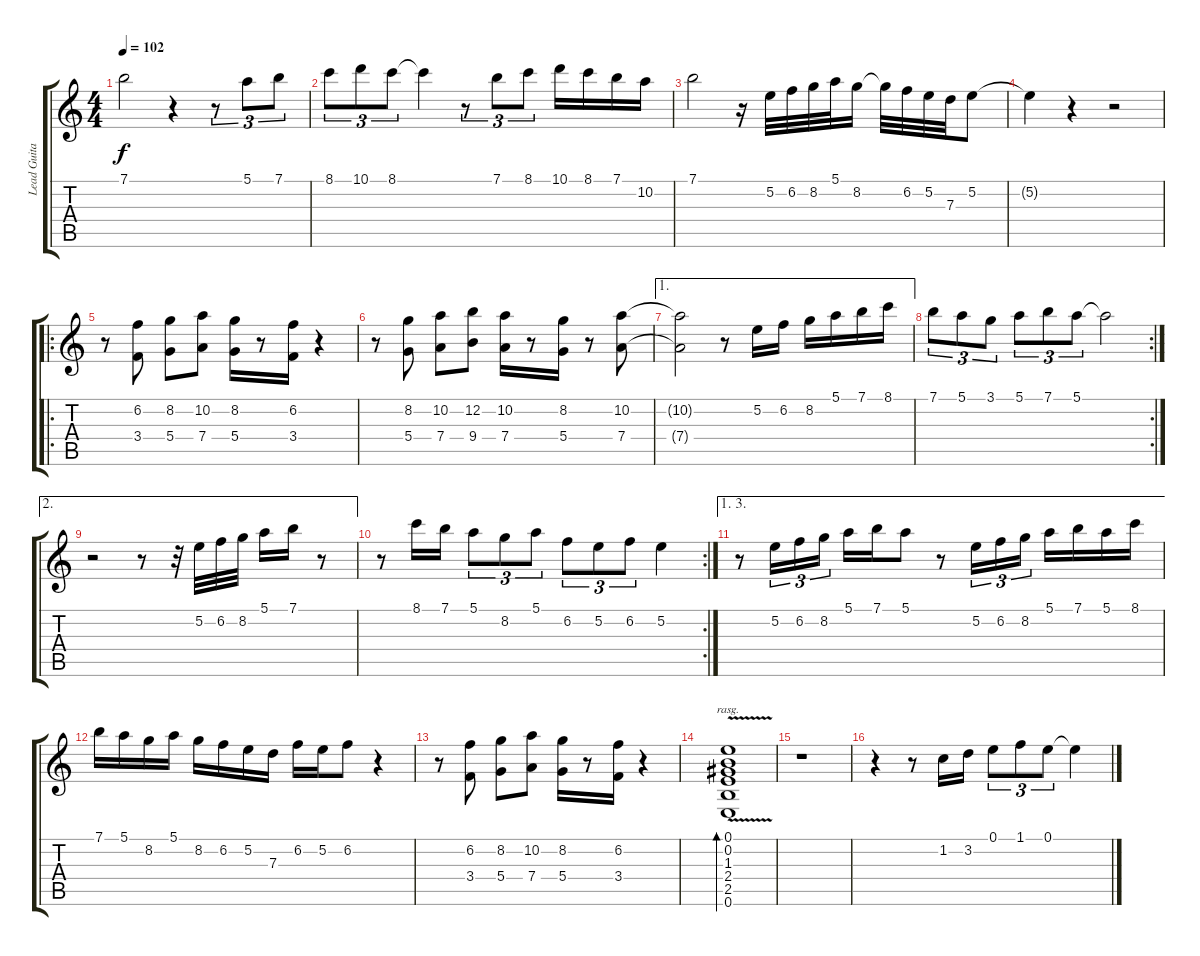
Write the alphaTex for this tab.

\track ("Lead Guitar, Ottmar Liebert" "Lead Guita") {instrument acousticguitarnylon}
\staff {score tabs}
\tuning (E4 B3 G3 D3 A2 E2) {hide}
\ts (4 4)
\tempo 102
\clef g2
\ks c
7.1{t}.2{dy f} r.4 r.8{tu (3 2)} 5.1.8{tu (3 2)} 7.1.8{tu (3 2)} |
8.1.8{tu (3 2)} 10.1.8{tu (3 2)} 8.1.8{tu (3 2)} 8.1{t}.4 r.8{tu (3 2)} 7.1.8{tu (3 2)} 8.1.8{tu (3 2)} 10.1.16 8.1.16 7.1.16 10.2.16 |
7.1.2 r.16 5.2.32 6.2.32 8.2.32 5.1.32 8.2.16 8.2{t}.32 6.2.32 5.2.32 7.3.32 5.2.8 |
5.2{t}.4 r.4 r.2 |
\ro
r.8 (6.2 3.4).8 (8.2 5.4).8 (10.2 7.4).8 (8.2 5.4).16 r.8 (6.2 3.4).16 r.4 |
r.8 (8.2 5.4).8 (10.2 7.4).8 (12.2 9.4).8 (10.2 7.4).16 r.8 (8.2 5.4).16 r.8 (10.2 7.4).8 |
\ae 1
(10.2{t} 7.4{t}).2 r.8 5.2.16 6.2.16 8.2.16 5.1.16 7.1.16 8.1.16 |
\rc 2
7.1.8{tu (3 2)} 5.1.8{tu (3 2)} 3.1.8{tu (3 2)} 5.1.8{tu (3 2)} 7.1.8{tu (3 2)} 5.1.8{tu (3 2)} 5.1{t}.2 |
\ae 2
r.2 r.8 r.32 5.2.32 6.2.32 8.2.32 5.1.16 7.1.16 r.8 |
\rc 2
r.8 8.1.16 7.1.16 5.1.8{tu (3 2)} 8.2.8{tu (3 2)} 5.1.8{tu (3 2)} 6.2.8{tu (3 2)} 5.2.8{tu (3 2)} 6.2.8{tu (3 2)} 5.2.4 |
\ae (1 3)
r.8 5.2.16{tu (3 2)} 6.2.16{tu (3 2)} 8.2.16{tu (3 2)} 5.1.16 7.1.16 5.1.8 r.8 5.2.16{tu (3 2)} 6.2.16{tu (3 2)} 8.2.16{tu (3 2)} 5.1.16 7.1.16 5.1.16 8.1.16 |
7.1.16 5.1.16 8.2.16 5.1.16 8.2.16 6.2.16 5.2.16 7.3.16 6.2.16 5.2.16 6.2.8 r.4 |
r.8 (6.2 3.4).8 (8.2 5.4).8 (10.2 7.4).8 (8.2 5.4).16 r.8 (6.2 3.4).16 r.4 |
(0.1 0.2 1.3 2.4 2.5 0.6{v}).1{bd 120 rasg ii} |
r.1 |
r.4 r.8 1.2.16 3.2.16 0.1.8{tu (3 2)} 1.1.8{tu (3 2)} 0.1.8{tu (3 2)} 0.1{t}.4
